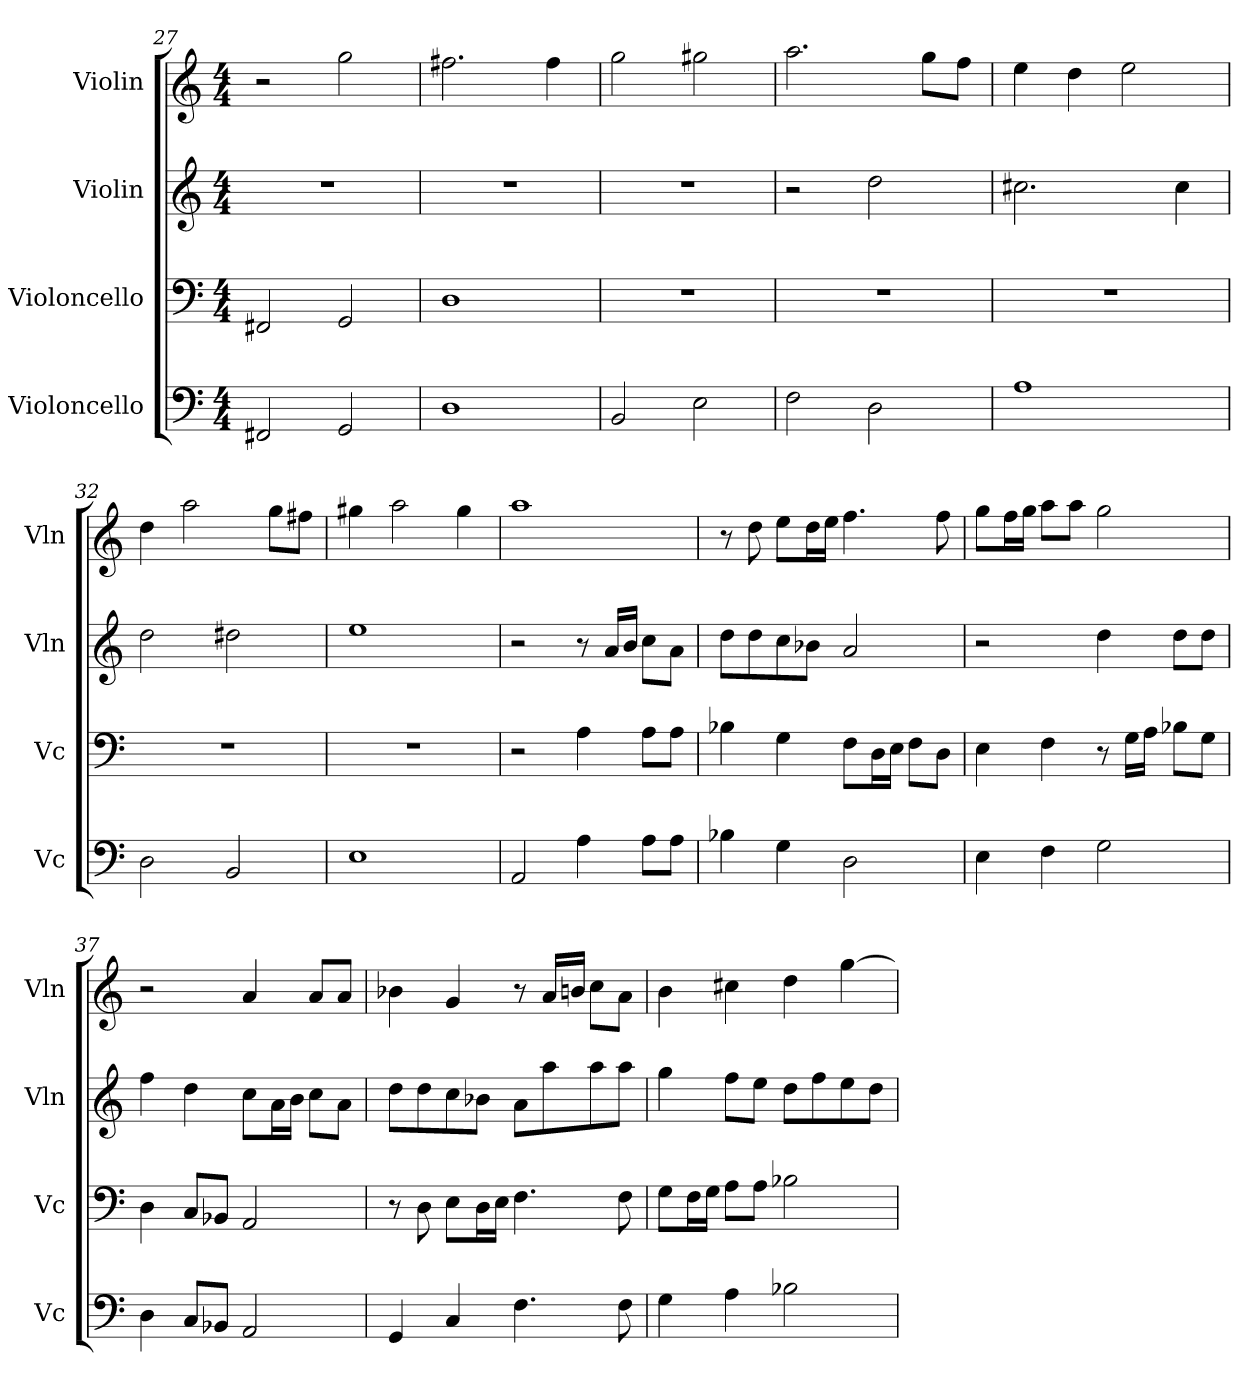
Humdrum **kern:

**kern	**kern	**kern	**kern
*part4	*part3	*part2	*part1
*staff4	*staff3	*staff2	*staff1
*I"Violoncello	*I"Violoncello	*I"Violin	*I"Violin
*I'Vc	*I'Vc	*I'Vln	*I'Vln
*clefF4	*clefF4	*clefG2	*clefG2
*k[]	*k[]	*k[]	*k[]
*M4/4	*M4/4	*M4/4	*M4/4
=27	=27	=27	=27
2FF#X/	2FF#X/	1r	2r
2GG/	2GG/	.	2gg\
=28	=28	=28	=28
1D	1D	1r	2.ff#X\
.	.	.	4ff#\
=29	=29	=29	=29
2BB/	1r	1r	2gg\
2E\	.	.	2gg#X\
=30	=30	=30	=30
2F\	1r	2r	2.aa\
2D\	.	2dd\	.
.	.	.	8gg\L
.	.	.	8ff\J
=31	=31	=31	=31
1A	1r	2.cc#X\	4ee\
.	.	.	4dd\
.	.	.	2ee\
.	.	4cc#\	.
=32	=32	=32	=32
2D\	1r	2dd\	4dd\
.	.	.	2aa\
2BB/	.	2dd#X\	.
.	.	.	8gg\L
.	.	.	8ff#X\J
=33	=33	=33	=33
1E	1r	1ee	4gg#X\
.	.	.	2aa\
.	.	.	4gg#\
=34	=34	=34	=34
2AA/	2r	2r	1aa
4A\	4A\	8r	.
.	.	16a/LL	.
.	.	16b/JJ	.
8A\L	8A\L	8cc\L	.
8A\J	8A\J	8a\J	.
=35	=35	=35	=35
4B-X\	4B-X\	8dd\L	8r
.	.	8dd\	8dd\
4G\	4G\	8cc\	8ee\L
.	.	8b-X\J	16dd\L
.	.	.	16ee\JJ
2D\	8F\L	2a/	4.ff\
.	16D\L	.	.
.	16E\JJ	.	.
.	8F\L	.	.
.	8D\J	.	8ff\
=36	=36	=36	=36
4E\	4E\	2r	8gg\L
.	.	.	16ff\L
.	.	.	16gg\JJ
4F\	4F\	.	8aa\L
.	.	.	8aa\J
2G\	8r	4dd\	2gg\
.	16G\LL	.	.
.	16A\JJ	.	.
.	8B-X\L	8dd\L	.
.	8G\J	8dd\J	.
=37	=37	=37	=37
4D\	4D\	4ff\	2r
8C/L	8C/L	4dd\	.
8BB-X/J	8BB-X/J	.	.
2AA/	2AA/	8cc\L	4a/
.	.	16a\L	.
.	.	16b\JJ	.
.	.	8cc\L	8a/L
.	.	8a\J	8a/J
=38	=38	=38	=38
4GG/	8r	8dd\L	4b-X\
.	8D\	8dd\	.
4C/	8E\L	8cc\	4g/
.	16D\L	8b-X\J	.
.	16E\JJ	.	.
4.F\	4.F\	8a\L	8r
.	.	8aa\	16a/LL
.	.	.	16bn/JJ
.	.	8aa\	8cc\L
8F\	8F\	8aa\J	8a\J
=39	=39	=39	=39
4G\	8G\L	4gg\	4b\
.	16F\L	.	.
.	16G\JJ	.	.
4A\	8A\L	8ff\L	4cc#X\
.	8A\J	8ee\J	.
2B-X\	2B-X\	8dd\L	4dd\
.	.	8ff\	.
.	.	8ee\	[4gg\
.	.	8dd\J	.
=	=	=	=
*-	*-	*-	*-
